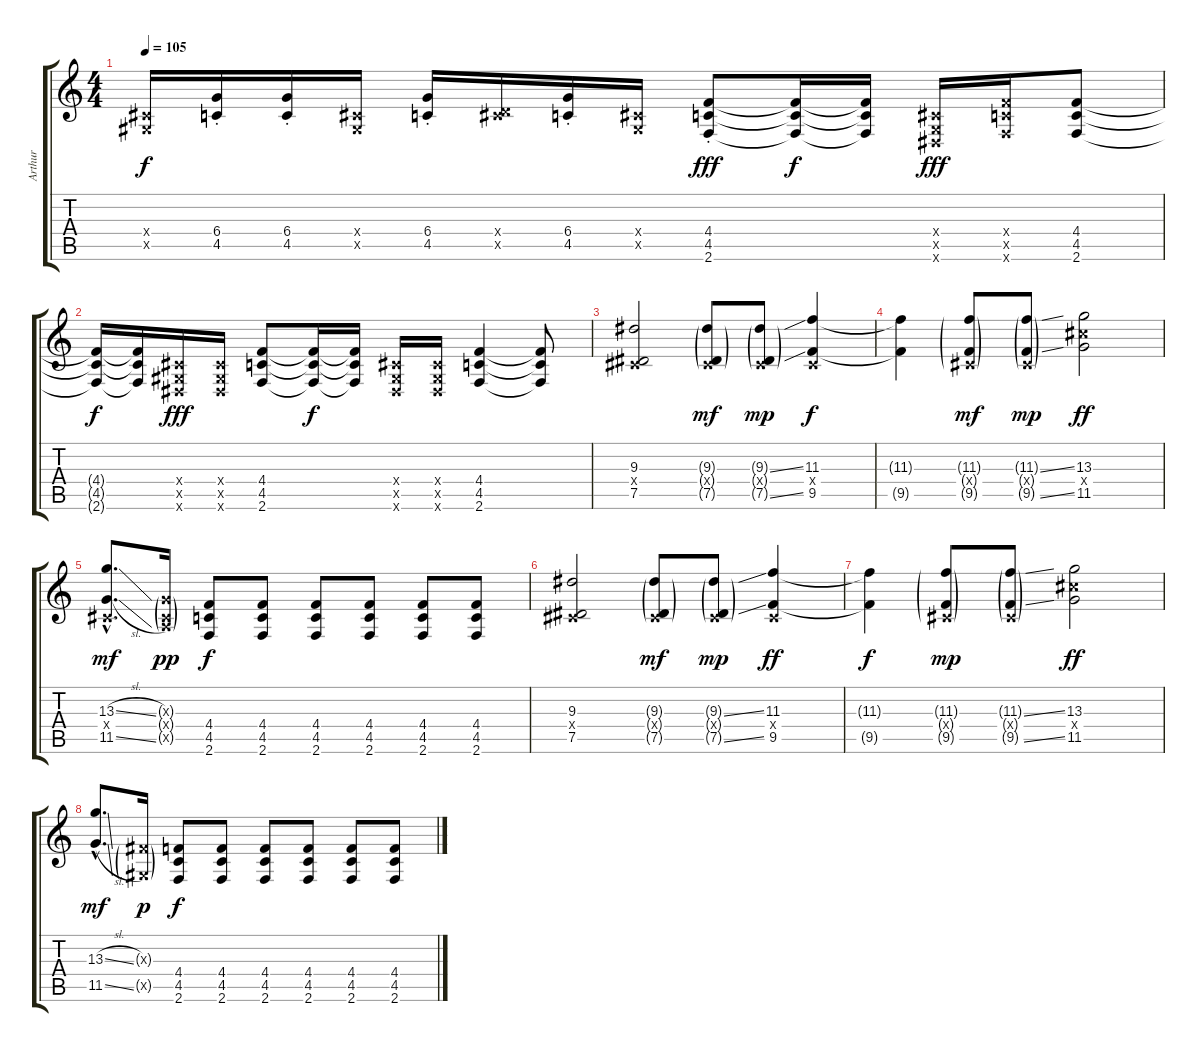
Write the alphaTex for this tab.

\track ("Arthur" "Arthur") {instrument distortionguitar}
\staff {score tabs}
\tuning (Eb4 Bb3 Gb3 Db3 Ab2 Eb2) {hide}
\ts (4 4)
\tempo 105
\clef g2
\ks c
(0.4{x} 0.5{x}).16{dy f} (6.4{st} 4.5).16 (6.4{st} 4.5).16 (0.4{x} 0.5{x}).16 (6.4{st} 4.5{st}).16 (0.4{x} 6.5{x}).16 (6.4{st} 4.5).16 (0.4{x} 0.5{x}).16 (4.4 4.5 2.6{st}).8{dy fff} (4.4{t} 4.5{t} 2.6{t}).16{dy f} (4.4{t} 4.5{t} 2.6{t}).16 (0.4{x} 0.5{x} 0.6{x}).16{dy fff} (4.4{x} 4.5{x} 2.6{x}).16 (4.4 4.5 2.6).8 |
(4.4{t} 4.5{t} 2.6{t}).16{dy f} (4.4{t} 4.5{t} 2.6{t}).16 (0.4{x} 0.5{x} 0.6{x}).16{dy fff} (0.4{x} 0.5{x} 0.6{x}).16 (4.4 4.5 2.6).8 (4.4{t} 4.5{t} 2.6{t}).16{dy f} (4.4{t} 4.5{t} 2.6{t}).16 (0.4{x} 0.5{x} 0.6{x}).16 (0.4{x} 0.5{x} 0.6{x}).16 (4.4 4.5 2.6).4 (4.4{t} 4.5{t} 2.6{t}).8 |
(9.3 0.4{x} 7.5).2{volume 13} (9.3{g} 0.4{g x} 7.5{g}).8{dy mf} (9.3{ss g} 0.4{g x} 7.5{ss g}).8{dy mp} (11.3 0.4{x} 9.5).4{dy f} |
(11.3{t} 9.5{t}).4 (11.3{g} 0.4{g x} 9.5{g}).8{dy mf} (11.3{ss g} 0.4{g x} 9.5{ss g}).8{dy mp} (13.3 12.4{x} 11.5).2{dy ff} |
(13.3{sl hac} 0.4{hac x} 11.5{sl hac}).8{d dy mf} (1.3{g x} 0.4{g x} 1.5{g x}).16{dy pp} (4.4 4.5 2.6).8{dy f} (4.4 4.5 2.6).8 (4.4 4.5 2.6).8 (4.4 4.5 2.6).8 (4.4 4.5 2.6).8 (4.4 4.5 2.6).8 |
(9.3 0.4{x} 7.5).2 (9.3{g} 0.4{g x} 7.5{g}).8{dy mf} (9.3{ss g} 0.4{g x} 7.5{ss g}).8{dy mp} (11.3 0.4{x} 9.5).4{dy ff} |
(11.3{t} 9.5{t}).4{dy f} (11.3{g} 0.4{g x} 9.5{g}).8{dy mp} (11.3{ss g} 0.4{g x} 9.5{ss g}).8 (13.3 12.4{x} 11.5).2{dy ff} |
(13.3{sl hac} 11.5{sl hac}).8{d dy mf} (0.3{g x} 0.5{g x}).16{dy p} (4.4 4.5 2.6).8{dy f} (4.4 4.5 2.6).8 (4.4 4.5 2.6).8 (4.4 4.5 2.6).8 (4.4 4.5 2.6).8 (4.4 4.5 2.6).8
